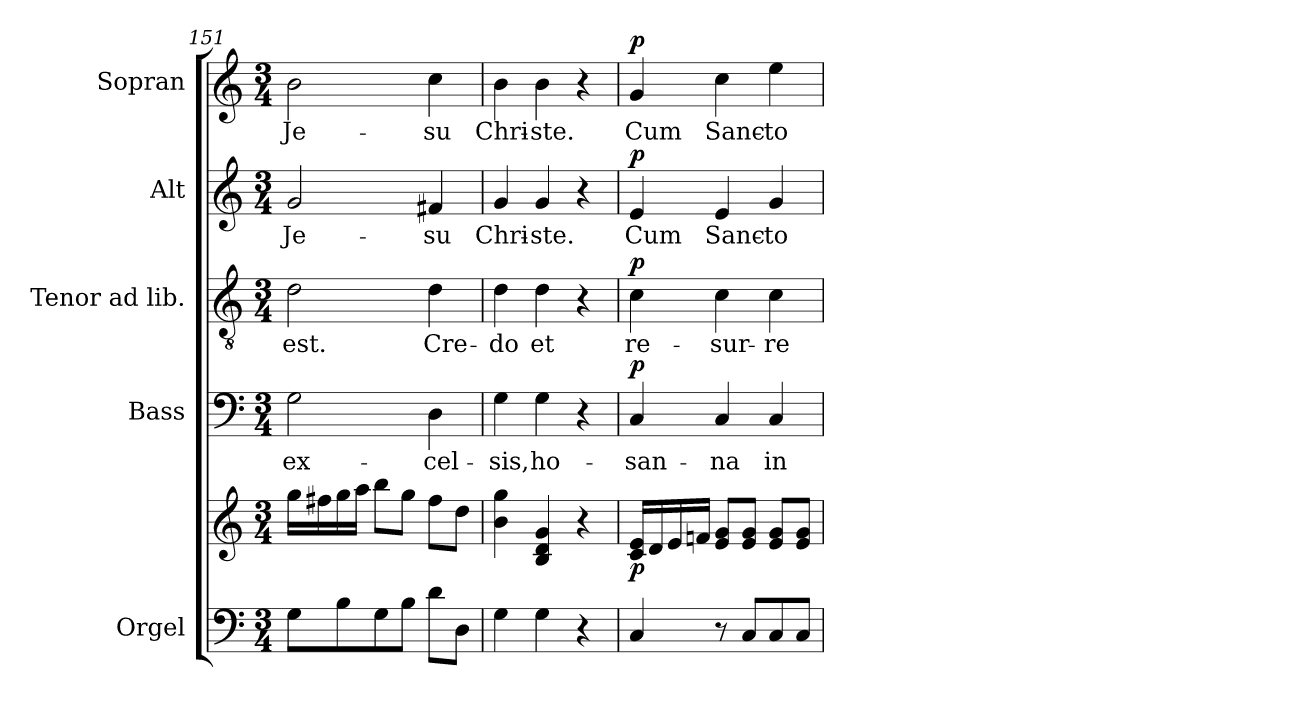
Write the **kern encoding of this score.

**kern	**kern	**dynam	**kern	**text	**dynam	**kern	**text	**dynam	**kern	**text	**dynam	**kern	**text	**dynam
*part5	*part5	*part5	*part4	*part4	*part4	*part3	*part3	*part3	*part2	*part2	*part2	*part1	*part1	*part1
*staff6	*staff5	*staff5/6	*staff4	*staff4	*staff4	*staff3	*staff3	*staff3	*staff2	*staff2	*staff2	*staff1	*staff1	*staff1
*I"Orgel	*	*	*I"Bass	*	*	*I"Tenor ad lib.	*	*	*I"Alt	*	*	*I"Sopran	*	*
*I'Org.	*	*	*I'B	*	*	*I'T	*	*	*I'A	*	*	*I'S	*	*
*clefF4	*clefG2	*	*clefF4	*	*	*clefGv2	*	*	*clefG2	*	*	*clefG2	*	*
*k[]	*k[]	*	*k[]	*	*	*k[]	*	*	*k[]	*	*	*k[]	*	*
*C:	*C:	*	*C:	*	*	*C:	*	*	*C:	*	*	*C:	*	*
*M3/4	*M3/4	*	*M3/4	*	*	*M3/4	*	*	*M3/4	*	*	*M3/4	*	*
=151	=151	=151	=151	=151	=151	=151	=151	=151	=151	=151	=151	=151	=151	=151
!	!	!	!	!LO:LY:b	!	!	!LO:LY:b	!	!	!LO:LY:b	!	!	!LO:LY:b	!
8G\L	16gg\LL	.	2G\	ex-	.	2d\	est.	.	2g/	Je-	.	2b\	Je-	.
.	16ff#X\	.	.	.	.	.	.	.	.	.	.	.	.	.
8B\	16gg\	.	.	.	.	.	.	.	.	.	.	.	.	.
.	16aa\JJ	.	.	.	.	.	.	.	.	.	.	.	.	.
8G\	8bb\L	.	.	.	.	.	.	.	.	.	.	.	.	.
8B\J	8gg\J	.	.	.	.	.	.	.	.	.	.	.	.	.
!	!	!	!	!LO:LY:b	!	!	!LO:LY:b	!	!	!LO:LY:b	!	!	!LO:LY:b	!
8d\L	8ff#\L	.	4D\	-cel-	.	4d\	Cre-	.	4f#X/	-su	.	4cc\	-su	.
8D\J	8dd\J	.	.	.	.	.	.	.	.	.	.	.	.	.
!!LO:PB:g=z
=152	=152	=152	=152	=152	=152	=152	=152	=152	=152	=152	=152	=152	=152	=152
!	!	!	!	!LO:LY:b	!	!	!LO:LY:b	!	!	!LO:LY:b	!	!	!LO:LY:b	!
4G\	4b\ 4gg\	.	4G\	-sis,	.	4d\	-do	.	4g/	Chri-	.	4b\	Chri-	.
!	!	!	!	!LO:LY:b	!	!	!LO:LY:b	!	!	!LO:LY:b	!	!	!LO:LY:b	!
4G\	4B/ 4d/ 4g/	.	4G\	ho-	.	4d\	et	.	4g/	-ste.	.	4b\	-ste.	.
4r	4r	.	4r	.	.	4r	.	.	4r	.	.	4r	.	.
=153	=153	=153	=153	=153	=153	=153	=153	=153	=153	=153	=153	=153	=153	=153
!	!	!LO:DY:b	!	!LO:LY:b	!LO:DY:a	!	!LO:LY:b	!LO:DY:a	!	!LO:LY:b	!LO:DY:a	!	!LO:LY:b	!LO:DY:a
4C/	16c/ 16e/LL	p	4C/	-san-	p	4c\	re-	p	4e/	Cum	p	4g/	Cum	p
.	16d/	.	.	.	.	.	.	.	.	.	.	.	.	.
.	16e/	.	.	.	.	.	.	.	.	.	.	.	.	.
.	16fn/JJ	.	.	.	.	.	.	.	.	.	.	.	.	.
!	!	!	!	!LO:LY:b	!	!	!LO:LY:b	!	!	!LO:LY:b	!	!	!LO:LY:b	!
8r	8e/ 8g/L	.	4C/	-na	.	4c\	-sur-	.	4e/	Sanc-	.	4cc\	Sanc-	.
8C/L	8e/ 8g/J	.	.	.	.	.	.	.	.	.	.	.	.	.
!	!	!	!	!LO:LY:b	!	!	!LO:LY:b	!	!	!LO:LY:b	!	!	!LO:LY:b	!
8C/	8e/ 8g/L	.	4C/	in	.	4c\	-re-	.	4g/	-to	.	4ee\	-to	.
8C/J	8e/ 8g/J	.	.	.	.	.	.	.	.	.	.	.	.	.
=	=	=	=	=	=	=	=	=	=	=	=	=	=	=
*-	*-	*-	*-	*-	*-	*-	*-	*-	*-	*-	*-	*-	*-	*-
